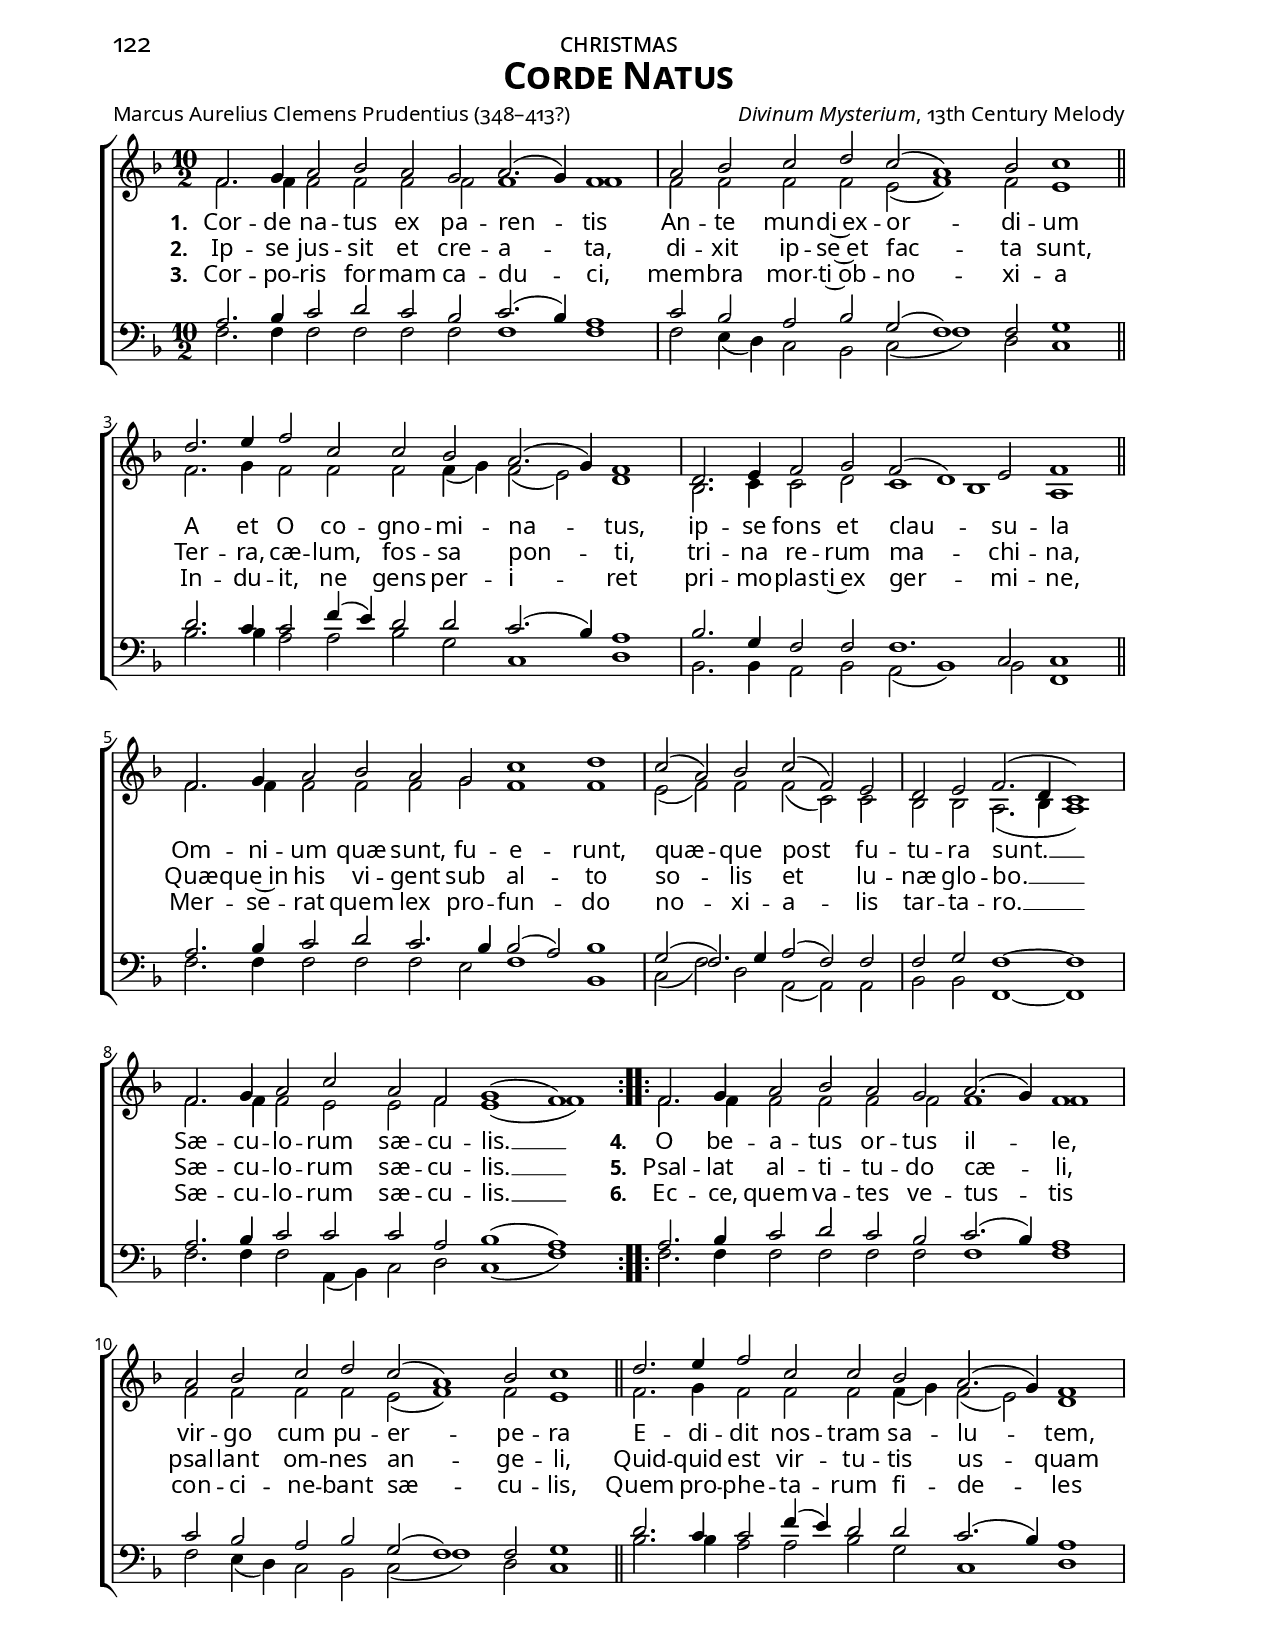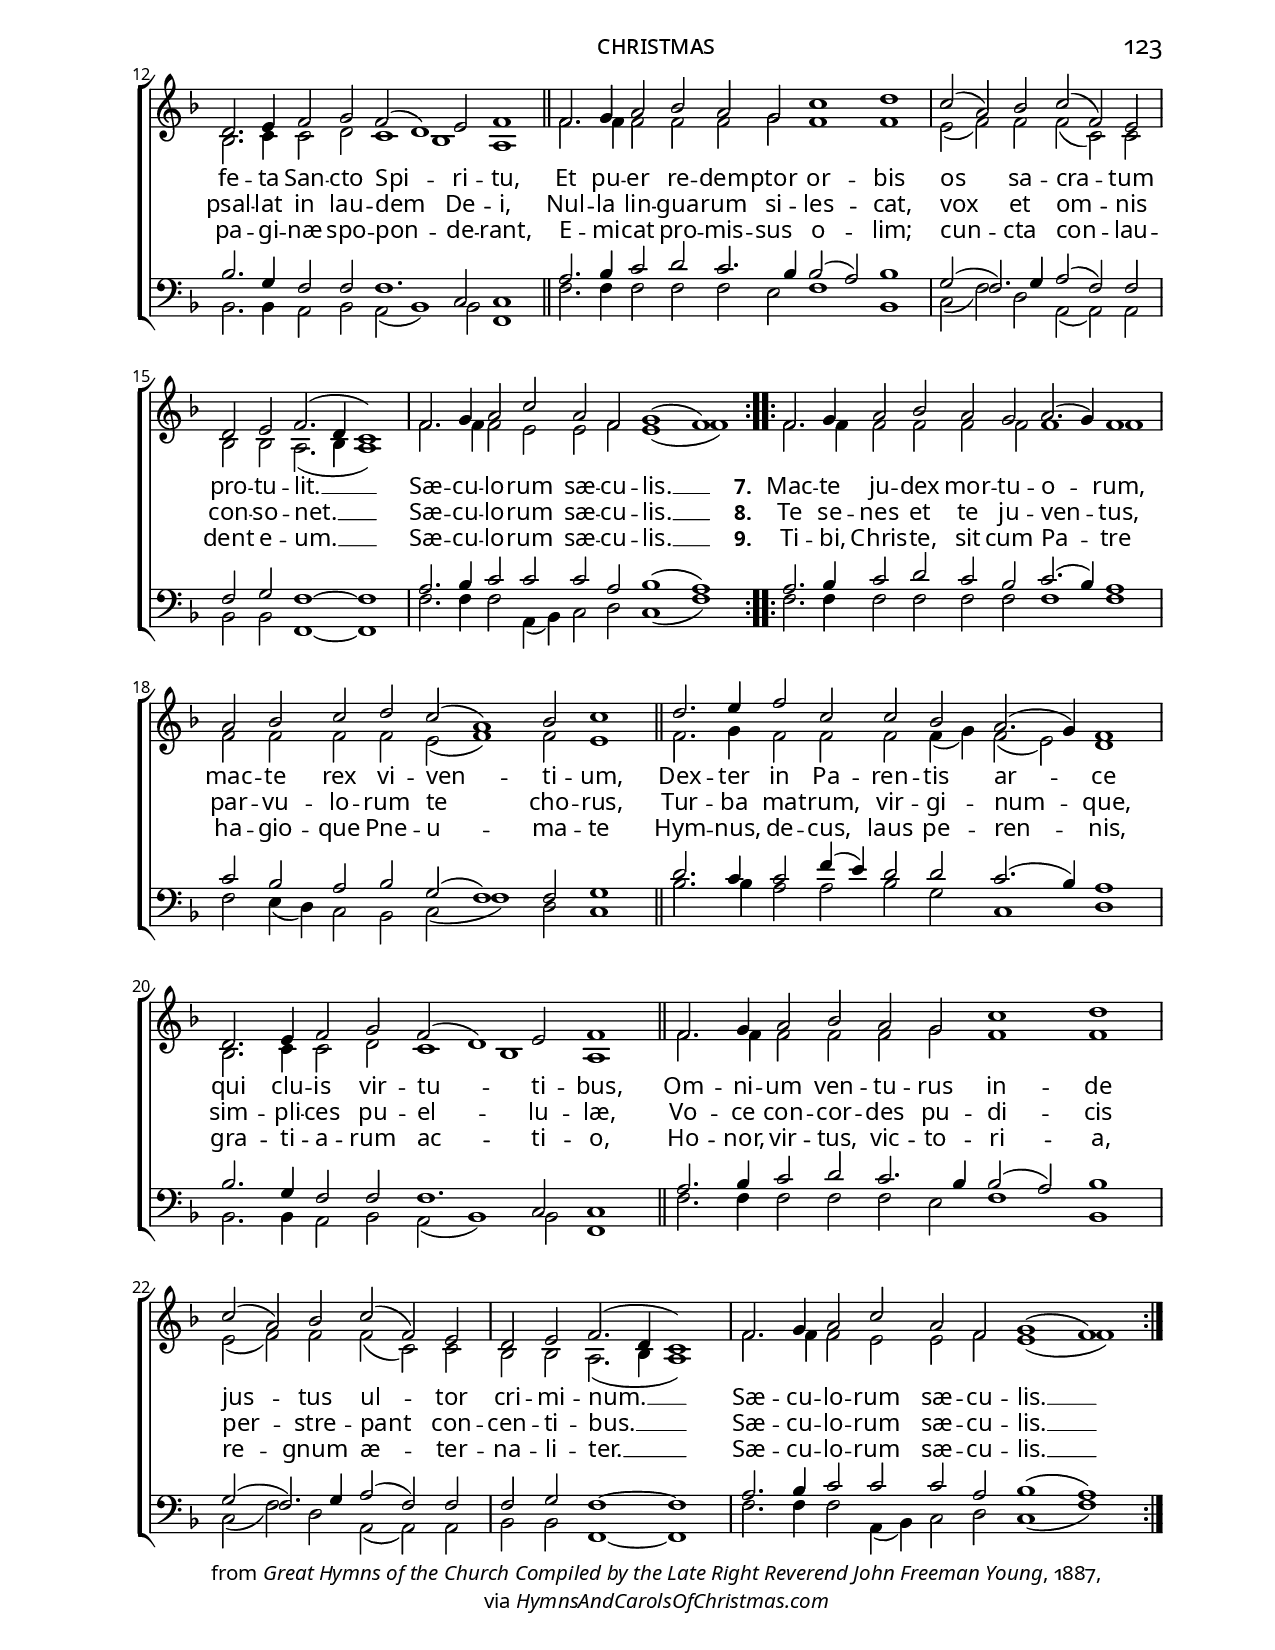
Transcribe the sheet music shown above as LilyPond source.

\version "2.14.2"
\include "util.ly"
\header {
  title = \markup{\override #'(font-name . "Garamond Premier Pro Semibold"){ \abs-fontsize #18 \smallCapsOldStyle"Corde Natus"}}
  poet = \markup\oldStyleNum"Marcus Aurelius Clemens Prudentius (348–413?)"
  composer = \markup\concat{\italic"Divinum Mysterium" \oldStyleNum", 13th Century Melody"}
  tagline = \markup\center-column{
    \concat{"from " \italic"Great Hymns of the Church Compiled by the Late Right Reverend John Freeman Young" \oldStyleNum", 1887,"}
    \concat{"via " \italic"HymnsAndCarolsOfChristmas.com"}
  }
}
\paper {
  %print-all-headers = ##t
  paper-height = 11\in
  paper-width = 8.5\in
  indent = 0\in
  %system-system-spacing = #'((basic-distance . 10) (padding . 0))
  system-system-spacing =
    #'((basic-distance . 0)
       (minimum-distance . 0)
       (padding . -5)
       (stretchability . 100))
  ragged-last-bottom = ##f
  ragged-bottom = ##f
  two-sided = ##t
  inner-margin = 1\in
  outer-margin = 0.75\in
  top-margin = 0.26\in
  bottom-margin = 0.25\in
  first-page-number = #122
  print-first-page-number = ##t
  headerLine = \markup{\override #'(font-name . "Garamond Premier Pro") \smallCapsOldStyle"christmas"}
  oddHeaderMarkup = \markup\fill-line{
     \override #'(font-name . "Garamond Premier Pro")\abs-fontsize #12.5
     \combine 
        \fill-line{"" \on-the-fly #print-page-number-check-first
        \oldStylePageNum""
        }
        \fill-line{\headerLine}
  }
  evenHeaderMarkup = \markup {
     \override #'(font-name . "Garamond Premier Pro")\abs-fontsize #12.5
     \combine
        \on-the-fly #print-page-number-check-first
        \oldStylePageNum""
        \fill-line{\headerLine}
  }
}
#(set-global-staff-size 18) \paper{ #(define fonts (make-pango-font-tree "Garamond Premier Pro" "Garamond Premier Pro" "Garamond Premier Pro" (/ 18 20))) }
%6.14 #(set-global-staff-size 14) \paper{ #(define fonts (make-pango-font-tree "Garamond Premier Pro" "Garamond Premier Pro" "Garamond Premier Pro" (/ 14 20))) }
%6x9 #(set-global-staff-size 14.5) \paper{ #(define fonts (make-pango-font-tree "Garamond Premier Pro" "Garamond Premier Pro" "Garamond Premier Pro" (/ 14.5 20))) }
global = {
  \key f \major
  \time 10/2
  \autoBeamOff
  \override DynamicLineSpanner #'staff-padding = #0.0
  \override DynamicLineSpanner #'Y-extent = #'(-1 . 1)
}

sopMusic = \relative c' {
  \repeat volta 3 {
    f2. g4 a2 bes a g a2.( g4) f1 |
    a2 bes c d c( a1) bes2 c1 \bar "||"
    
    d2. e4 f2 c c bes a2.( g4) f1 |
    d2. e4 f2 g f( d1) e2 f1 \bar "||"
    
    f2. g4 a2 bes a g c1 d |
    \partial 2*6 c2( a) bes c( f,) e |
    
    \partial 2*6 d2 e f2.( d4 c1) |
    f2. g4 a2 c a f g1( f)
  }
}
sopWords = \lyricmode {
  
}

altoMusic = \relative c' {
  f2. f4 f2 f f f f1 f |
  f2 f f f e( f1) f2 e1 \bar "||"
  
  f2. g4 f2 f f f4( g) f2( e) d1 |
  bes2. c4 c2 d c1 bes a \bar "||"
  
  f'2. f4 f2 f f g f1 f |
  e2( f) f f( c) c |
  
  bes2 bes a2.( bes4 a1) |
  f'2. f4 f2 e e f e1( f)
}
altoWords = \lyricmode {
  \dropLyricsIX
  \set associatedVoice = "sopranos"
  \set stanza = #"1. "
  Cor -- de na -- tus ex pa -- ren -- tis
  An -- te mun -- di~ex -- or -- di -- um
  A et O co -- gno -- mi -- na -- tus,
  ip -- se fons et clau -- su -- la
  Om -- ni -- um quæ sunt, fu -- e -- runt,
  quæ -- que post fu -- tu -- ra sunt. __
  Sæ -- cu -- lo -- rum sæ -- cu -- lis. __
  
  \set stanza = #"4. "
  O be -- a -- tus or -- tus il -- le,
  vir -- go cum pu -- er -- pe -- ra
  E -- di -- dit nos -- tram sa -- lu -- tem,
  fe -- ta San -- cto Spi -- ri -- tu,
  Et pu -- er re -- dem -- ptor or -- bis
  os sa -- cra -- tum pro -- tu -- lit. __
  Sæ -- cu -- lo -- rum sæ -- cu -- lis. __
  
  
  \set stanza = #"7. "
  Mac -- te ju -- dex mor -- tu -- o -- rum,
  mac -- te rex vi -- ven -- ti -- um,
  Dex -- ter in Pa -- ren -- tis ar -- ce
  qui clu -- is vir -- tu -- ti -- bus,
  Om -- ni -- um ven -- tu -- rus in -- de
  jus -- tus ul -- tor cri -- mi -- num. __
  Sæ -- cu -- lo -- rum sæ -- cu -- lis. __
}
altoWordsII = \lyricmode {
  \dropLyricsIX
%\markup\italic
  \set associatedVoice = "sopranos"
  \set stanza = #"2. "
  Ip -- se jus -- sit et cre -- a -- ta,
  di -- xit ip -- se~et fac -- ta sunt,
  Ter -- ra, cæ -- lum, fos -- sa pon -- ti,
  tri -- na re -- rum ma -- chi -- na,
  Quæ -- que~in his vi -- gent sub al -- to
  so -- lis et lu -- næ glo -- bo. __
  Sæ -- cu -- lo -- rum sæ -- cu -- lis. __
  
  \set stanza = #"5. "
  Psal -- lat al -- ti -- tu -- do cæ -- li,
  psal -- lant om -- nes an -- ge -- li,
  Quid -- quid est vir -- tu -- tis us -- quam
  psal -- lat in lau -- dem De -- i,
  Nul -- la lin -- gua -- rum si -- les -- cat,
  vox et om -- nis con -- so -- net. __
  Sæ -- cu -- lo -- rum sæ -- cu -- lis. __
  
  \set stanza = #"8. "
  Te se -- nes et te ju -- ven -- tus,
  par -- vu -- lo -- rum te cho -- rus,
  Tur -- ba ma -- trum, vir -- gi -- num -- que,
  sim -- pli -- ces pu -- el -- lu -- læ,
  Vo -- ce con -- cor -- des pu -- di -- cis
  per -- stre -- pant con -- cen -- ti -- bus. __
  Sæ -- cu -- lo -- rum sæ -- cu -- lis. __
}
altoWordsIII = \lyricmode {
  \dropLyricsIX
  \set associatedVoice = "sopranos"
  \set stanza = #"3. "
  Cor -- po -- ris for -- mam ca -- du -- ci,
  mem -- bra mor -- ti~ob -- no -- xi -- a
  In -- du -- it, ne gens per -- i -- ret
  pri -- mo -- plas -- ti~ex ger -- mi -- ne,
  Mer -- se -- rat quem lex pro -- fun -- do
  no -- xi -- a -- lis tar -- ta -- ro. __
  Sæ -- cu -- lo -- rum sæ -- cu -- lis. __
  
  
  \set stanza = #"6. "
  Ec -- ce, quem va -- tes ve -- tus -- tis
  con -- ci -- ne -- bant sæ -- cu -- lis,
  Quem pro -- phe -- ta -- rum fi -- de -- les
  pa -- gi -- næ spo -- pon -- de -- rant,
  E -- mi -- cat pro -- mis -- sus o -- lim;
  cun -- cta con -- lau -- dent e -- um. __
  Sæ -- cu -- lo -- rum sæ -- cu -- lis. __
  
  \set stanza = #"9. "
  Ti -- bi, Chris -- te, sit cum Pa -- tre
  ha -- gio -- que Pne -- u -- ma -- te
  Hym -- nus, de -- cus, laus pe -- ren -- nis,
  gra -- ti -- a -- rum ac -- ti -- o,
  Ho -- nor, vir -- tus, vic -- to -- ri -- a,
  re -- gnum æ -- ter -- na -- li -- ter. __
  Sæ -- cu -- lo -- rum sæ -- cu -- lis. __
}
altoWordsIV = \lyricmode {
  \set associatedVoice = "sopranos"
}
altoWordsV = \lyricmode {
  \set associatedVoice = "sopranos"
}
altoWordsVI = \lyricmode {
  \set associatedVoice = "sopranos"
}
altoWordsVII = \lyricmode {
  \set associatedVoice = "sopranos"
}
altoWordsVIII = \lyricmode {
  \set associatedVoice = "sopranos"
}
altoWordsIX = \lyricmode {
  \set associatedVoice = "sopranos"
}
tenorMusic = \relative c' {
  a2. bes4 c2 d c bes c2.( bes4) a1 |
  c2 bes a bes g( f1) f2 g1 \bar "||"
  
  d'2. c4 c2 f4( e) d2 d c2.( bes4) a1 |
  bes2. g4 f2 f f1. c2 c1 \bar "||"
  
  a'2. bes4 c2 d c2. bes4 bes2( a) bes1 |
  g2( f2.) g4 a2( f) f |
  
  f2 g f1~f |
  a2. bes4 c2 c c a bes1( a)
}
tenorWords = \lyricmode {

}

bassMusic = \relative c {
  f2. f4 f2 f f f f1 f |
  f2 e4( d) c2 bes c( f1) d2 c1 \bar "||"
  
  bes'2. bes4 a2 a bes g c,1 d |
  bes2. bes4 a2 bes a( bes1) bes2 f1 \bar "||"
  
  f'2. f4 f2 f f e f1 bes, |
  c2( f) d a( a) a |
  
  bes2 bes f1~ f |
  f'2. f4 f2 a,4( bes) c2 d c1( f)
}
bassWords = \lyricmode {

}

pianoRH = \relative c' {
  
}
pianoLH = \relative c' {
  
}

\score {
  <<
   \new ChoirStaff <<
    \new Staff = women <<
      \new Voice = "sopranos" { \voiceOne << \global \repeat unfold3\sopMusic >> }
      \new Voice = "altos" { \voiceTwo << \global \repeat unfold3\altoMusic >> }
    >>
    \new Lyrics \with { alignAboveContext = #"women" \override VerticalAxisGroup #'nonstaff-relatedstaff-spacing = #'((basic-distance . 1))} \lyricsto "sopranos" \sopWords
    \new Lyrics = "altosIX"  \with { alignBelowContext = #"women" } \lyricsto "altos" \altoWordsIX
    \new Lyrics = "altosVIII"  \with { alignBelowContext = #"women" } \lyricsto "altos" \altoWordsVIII
    \new Lyrics = "altosVII"  \with { alignBelowContext = #"women" } \lyricsto "altos" \altoWordsVII
    \new Lyrics = "altosVI"  \with { alignBelowContext = #"women" } \lyricsto "altos" \altoWordsVI
    \new Lyrics = "altosV"  \with { alignBelowContext = #"women" } \lyricsto "altos" \altoWordsV
    \new Lyrics = "altosIV"  \with { alignBelowContext = #"women" } \lyricsto "altos" \altoWordsIV
    \new Lyrics = "altosIII"  \with { alignBelowContext = #"women" } \lyricsto "altos" \altoWordsIII
    \new Lyrics = "altosII"  \with { alignBelowContext = #"women" } \lyricsto "altos" \altoWordsII
    \new Lyrics = "altos"  \with { alignBelowContext = #"women" \override VerticalAxisGroup #'nonstaff-relatedstaff-spacing = #'((padding . -0.5))} \lyricsto "altos" \altoWords
   \new Staff = men <<
      \clef bass
      \new Voice = "tenors" { \voiceOne << \global \repeat unfold3\tenorMusic >> }
      \new Voice = "basses" { \voiceTwo << \global \repeat unfold3\bassMusic >> }
    >>
    \new Lyrics \with { alignAboveContext = #"men" \override VerticalAxisGroup #'nonstaff-relatedstaff-spacing = #'((basic-distance . 1)) } \lyricsto "tenors" \tenorWords
    \new Lyrics \with { alignBelowContext = #"men" \override VerticalAxisGroup #'nonstaff-relatedstaff-spacing = #'((basic-distance . 1)) } \lyricsto "basses" \bassWords
  >>
%    \new PianoStaff << \new Staff { \new Voice { \pianoRH } } \new Staff { \clef "bass" \pianoLH } >>
  >>
  \layout {
  \context {
    \Lyrics
    \override LyricText #'font-size = #1.3
  }
%6.14 \context {\Lyrics \override LyricText #'font-size = #0.5 }
    \context {
      \Score
      %\override SpacingSpanner #'base-shortest-duration = #(ly:make-moment 1 8)
      %\override SpacingSpanner #'common-shortest-duration = #(ly:make-moment 1 4)
    }
    \context {
      % Remove all empty staves
      % \Staff \RemoveEmptyStaves \override VerticalAxisGroup #'remove-first = ##t
    }
    \context {
      \Lyrics
      \override LyricText #'X-offset = #center-on-word
    }
  }
}

